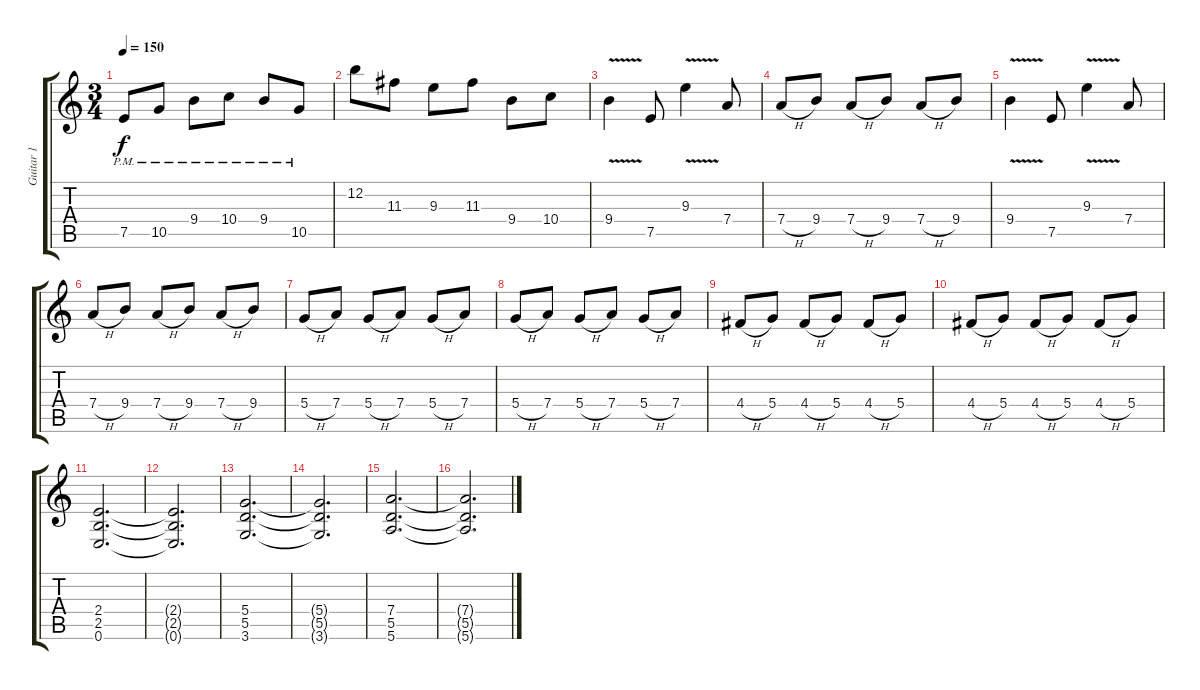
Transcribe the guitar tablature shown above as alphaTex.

\track ("Guitar 1" "Guitar 1") {instrument overdrivenguitar}
\staff {score tabs}
\tuning (E4 B3 G3 D3 A2 E2) {hide}
\ts (3 4)
\tempo 150
\clef g2
\ks c
7.5{pm}.8{dy f} 10.5{pm}.8 9.4{pm}.8 10.4{pm}.8 9.4{pm}.8 10.5{pm}.8 |
12.2.8 11.3.8 9.3.8 11.3.8 9.4.8 10.4.8 |
9.4{v}.4 7.5.8 9.3{v}.4 7.4.8 |
7.4{h}.8 9.4.8 7.4{h}.8 9.4.8 7.4{h}.8 9.4.8 |
9.4{v}.4 7.5.8 9.3{v}.4 7.4.8 |
7.4{h}.8 9.4.8 7.4{h}.8 9.4.8 7.4{h}.8 9.4.8 |
5.4{h}.8 7.4.8 5.4{h}.8 7.4.8 5.4{h}.8 7.4.8 |
5.4{h}.8 7.4.8 5.4{h}.8 7.4.8 5.4{h}.8 7.4.8 |
4.4{h}.8 5.4.8 4.4{h}.8 5.4.8 4.4{h}.8 5.4.8 |
4.4{h}.8 5.4.8 4.4{h}.8 5.4.8 4.4{h}.8 5.4.8 |
(2.4 2.5 0.6).2{d} |
(2.4{t} 2.5{t} 0.6{t}).2{d} |
(5.4 5.5 3.6).2{d} |
(5.4{t} 5.5{t} 3.6{t}).2{d} |
(7.4 5.5 5.6).2{d} |
(7.4{t} 5.5{t} 5.6{t}).2{d}
